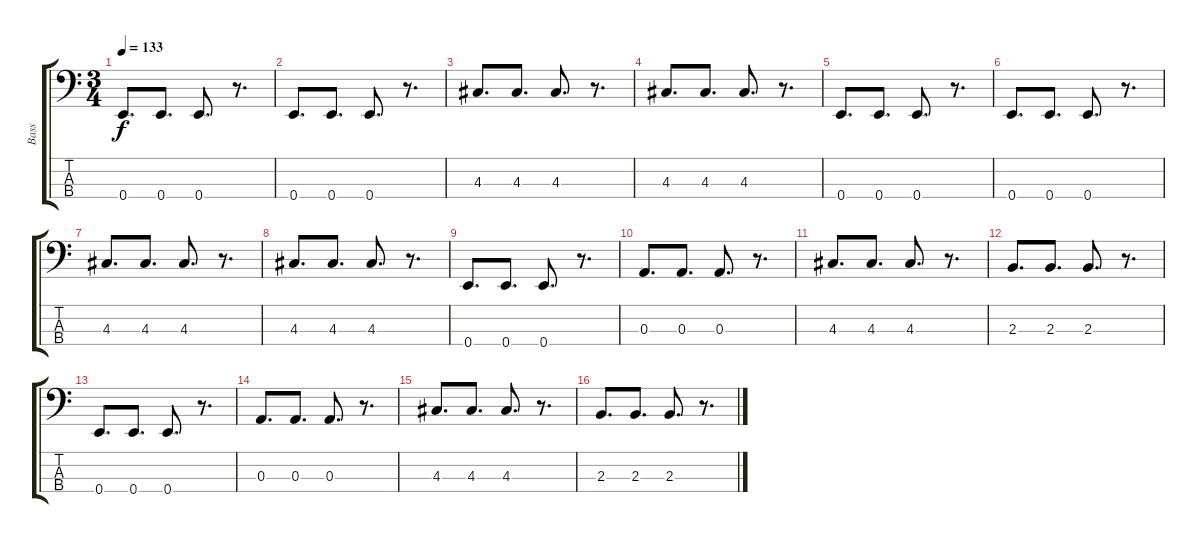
\track ("Bass" "Bass") {instrument electricbasspick}
\staff {score tabs}
\tuning (G2 D2 A1 E1) {hide}
\ts (3 4)
\tempo 133
\clef f4
\ks c
0.4.8{d dy f} 0.4.8{d} 0.4.8{d} r.8{d} |
0.4.8{d} 0.4.8{d} 0.4.8{d} r.8{d} |
4.3.8{d} 4.3.8{d} 4.3.8{d} r.8{d} |
4.3.8{d} 4.3.8{d} 4.3.8{d} r.8{d} |
0.4.8{d} 0.4.8{d} 0.4.8{d} r.8{d} |
0.4.8{d} 0.4.8{d} 0.4.8{d} r.8{d} |
4.3.8{d} 4.3.8{d} 4.3.8{d} r.8{d} |
4.3.8{d} 4.3.8{d} 4.3.8{d} r.8{d} |
0.4.8{d} 0.4.8{d} 0.4.8{d} r.8{d} |
0.3.8{d} 0.3.8{d} 0.3.8{d} r.8{d} |
4.3.8{d} 4.3.8{d} 4.3.8{d} r.8{d} |
2.3.8{d} 2.3.8{d} 2.3.8{d} r.8{d} |
0.4.8{d} 0.4.8{d} 0.4.8{d} r.8{d} |
0.3.8{d} 0.3.8{d} 0.3.8{d} r.8{d} |
4.3.8{d} 4.3.8{d} 4.3.8{d} r.8{d} |
2.3.8{d} 2.3.8{d} 2.3.8{d} r.8{d}
